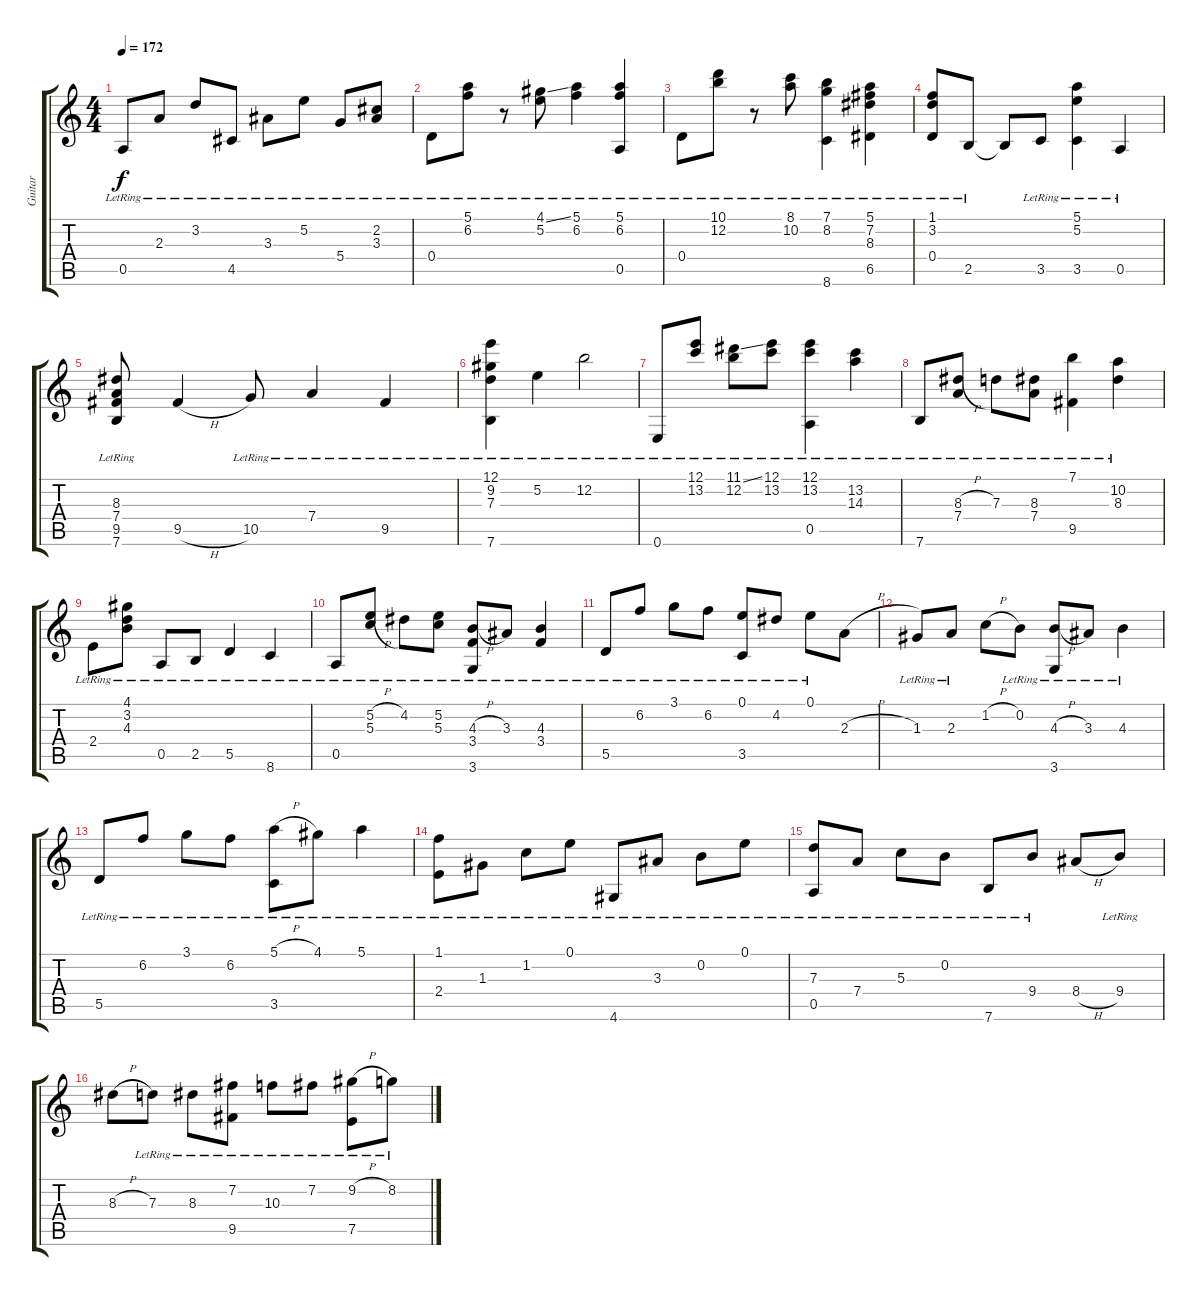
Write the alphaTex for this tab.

\track ("Guitar" "Guitar") {instrument acousticguitarnylon}
\staff {score tabs}
\tuning (E4 B3 G3 D3 A2 E2) {hide}
\ts (4 4)
\tempo 172
\clef g2
\ks c
0.5{lr}.8{dy f} 2.3{lr}.8 3.2{lr}.8 4.5{lr}.8 3.3{lr}.8 5.2{lr}.8 5.4{lr}.8 (2.2{lr} 3.3{lr}).8 |
0.4{lr}.8 (5.1{lr} 6.2{lr}).8 r.8 (4.1{ss} 5.2{lr}).8 (5.1{lr} 6.2{lr}).4 (5.1{lr} 6.2{lr} 0.5{lr}).4 |
0.4{lr}.8 (10.1{lr} 12.2{lr}).8 r.8 (8.1{lr} 10.2{lr}).8 (7.1{lr} 8.2{lr} 8.6{lr}).4 (5.1{lr} 7.2{lr} 8.3{lr} 6.5{lr}).4 |
(1.1{lr} 3.2{lr} 0.4{lr}).8 2.5{lr}.8 2.5{t}.8 3.5{lr}.8 (5.1{lr} 5.2{lr} 3.5{lr}).4 0.5{lr}.4 |
(8.3{lr} 7.4{lr} 9.5{lr} 7.6{lr}).8 9.5{h}.4 10.5{lr}.8 7.4{lr}.4 9.5{lr}.4 |
(12.1{lr} 9.2{lr} 7.3{lr} 7.6{lr}).4 5.2{lr}.4 12.2{lr}.2 |
0.6{lr}.8 (12.1{lr} 13.2{lr}).8 (11.1{ss} 12.2{lr}).8 (12.1{lr} 13.2{lr}).8 (12.1{lr} 13.2{lr} 0.5{lr}).4 (13.2{lr} 14.3{lr}).4 |
7.6{lr}.8 (8.3{h} 7.4{lr}).8 7.3{lr}.8 (8.3{lr} 7.4{lr}).8 (7.1{lr} 9.5{lr}).4 (10.2{lr} 8.3{lr}).4 |
2.4{lr}.8 (4.1{lr} 3.2{lr} 4.3{lr}).8 0.5{lr}.8 2.5{lr}.8 5.5{lr}.4 8.6{lr}.4 |
0.5{lr}.8 (5.2{h} 5.3{lr}).8 4.2{lr}.8 (5.2{lr} 5.3{lr}).8 (4.3{h} 3.4{lr} 3.6{lr}).8 3.3{lr}.8 (4.3{lr} 3.4{lr}).4 |
5.5{lr}.8 6.2{lr}.8 3.1{lr}.8 6.2{lr}.8 (0.1{lr} 3.5{lr}).8 4.2{lr}.8 0.1{lr}.8 2.3{h}.8 |
1.3{lr}.8 2.3{lr}.8 1.2{h}.8 0.2{lr}.8 (4.3{h} 3.6{lr}).8 3.3{lr}.8 4.3{lr}.4 |
5.5{lr}.8 6.2{lr}.8 3.1{lr}.8 6.2{lr}.8 (5.1{h} 3.5{lr}).8 4.1{lr}.8 5.1{lr}.4 |
(1.1{lr} 2.4{lr}).8 1.3{lr}.8 1.2{lr}.8 0.1{lr}.8 4.6{lr}.8 3.3{lr}.8 0.2{lr}.8 0.1{lr}.8 |
(7.3{lr} 0.5{lr}).8 7.4{lr}.8 5.3{lr}.8 0.2{lr}.8 7.6{lr}.8 9.4{lr}.8 8.4{h}.8 9.4{lr}.8 |
8.3{h}.8 7.3{lr}.8 8.3{lr}.8 (7.2{lr} 9.5{lr}).8 10.3{lr}.8 7.2{lr}.8 (9.2{h} 7.5{lr}).8 8.2{lr}.8
